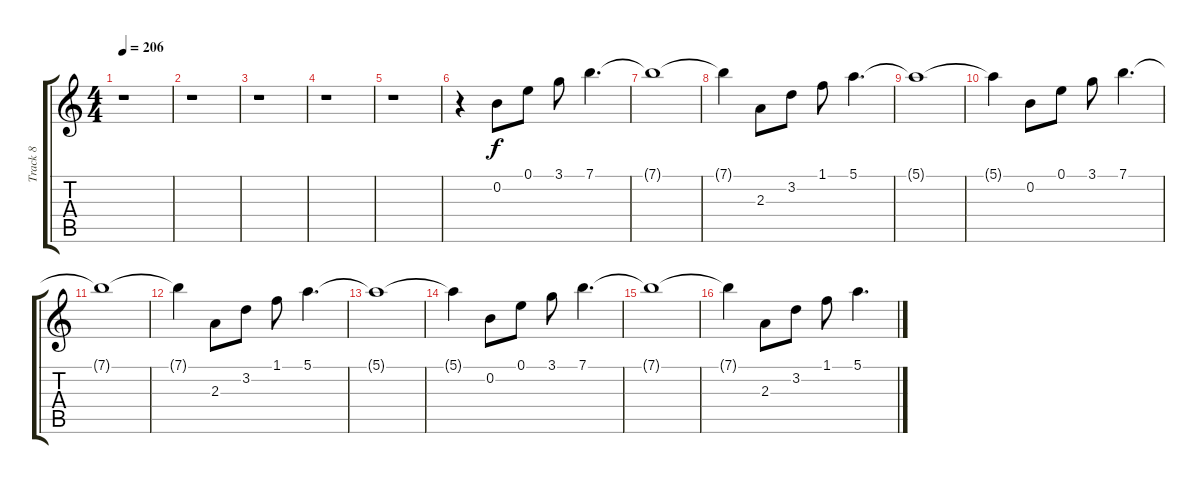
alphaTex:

\track ("Track 8" "Track 8") {instrument electricguitarclean}
\staff {score tabs}
\tuning (E4 B3 G3 D3 A2 E2) {hide}
\ts (4 4)
\tempo 206
\clef g2
\ks c
r.1{dy f} |
r.1 |
r.1 |
r.1 |
r.1 |
r.4 0.2.8 0.1.8 3.1.8 7.1.4{d} |
7.1{t}.1 |
7.1{t}.4 2.3.8 3.2.8 1.1.8 5.1.4{d} |
5.1{t}.1 |
5.1{t}.4 0.2.8 0.1.8 3.1.8 7.1.4{d} |
7.1{t}.1 |
7.1{t}.4 2.3.8 3.2.8 1.1.8 5.1.4{d} |
5.1{t}.1 |
5.1{t}.4 0.2.8 0.1.8 3.1.8 7.1.4{d} |
7.1{t}.1 |
7.1{t}.4 2.3.8 3.2.8 1.1.8 5.1.4{d}
